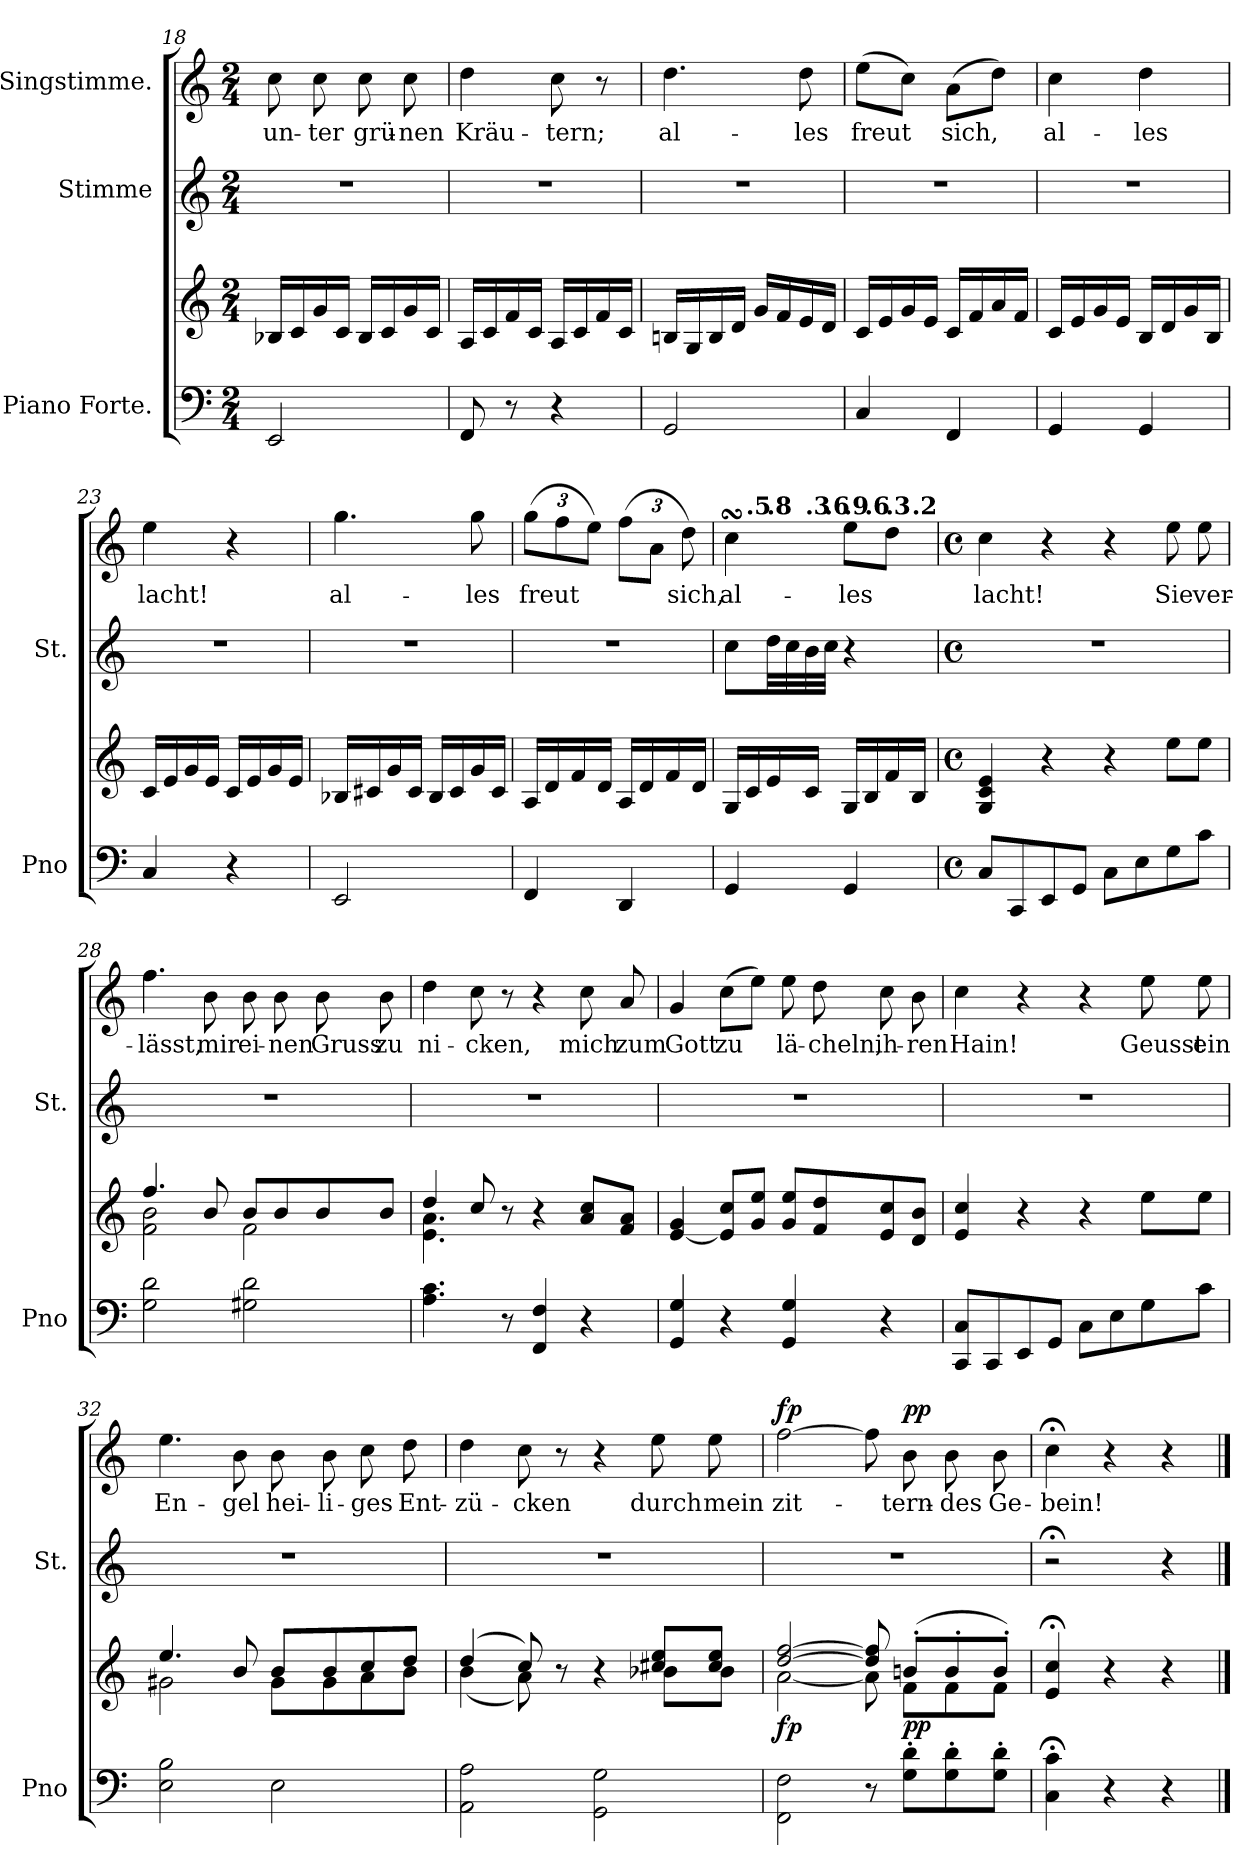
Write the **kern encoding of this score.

**kern	**kern	**dynam	**kern	**kern	**text	**dynam
*part3	*part3	*part3	*part2	*part1	*part1	*part1
*staff4	*staff3	*staff3/4	*staff2	*staff1	*staff1	*staff1
*I"Piano Forte.	*	*	*I"Stimme	*I"Singstimme.	*	*
*I'Pno	*	*	*I'St.	*	*	*
*clefF4	*clefG2	*	*clefG2	*clefG2	*	*
*k[]	*k[]	*	*k[]	*k[]	*	*
*M2/4	*M2/4	*	*M2/4	*M2/4	*	*
=18	=18	=18	=18	=18	=18	=18
!	!	!	!	!	!LO:LY:b	!
2EE/	16B-X/LL	.	2r	8cc\	un-	.
.	16c/	.	.	.	.	.
!	!	!	!	!	!LO:LY:b	!
.	16g/	.	.	8cc\	-ter	.
.	16c/JJ	.	.	.	.	.
!	!	!	!	!	!LO:LY:b	!
.	16B-/LL	.	.	8cc\	grü-	.
.	16c/	.	.	.	.	.
!	!	!	!	!	!LO:LY:b	!
.	16g/	.	.	8cc\	-nen	.
.	16c/JJ	.	.	.	.	.
!!LO:PB:g=z
=19	=19	=19	=19	=19	=19	=19
!	!	!	!	!	!LO:LY:b	!
8FF/	16A/LL	.	2r	4dd\	Kräu-	.
.	16c/	.	.	.	.	.
8r	16f/	.	.	.	.	.
.	16c/JJ	.	.	.	.	.
!	!	!	!	!	!LO:LY:b	!
4r	16A/LL	.	.	8cc\	-tern;	.
.	16c/	.	.	.	.	.
.	16f/	.	.	8r	.	.
.	16c/JJ	.	.	.	.	.
=20	=20	=20	=20	=20	=20	=20
!	!	!	!	!	!LO:LY:b	!
2GG/	16Bn/LL	.	2r	4.dd\	al-	.
.	16G/	.	.	.	.	.
.	16B/	.	.	.	.	.
.	16d/JJ	.	.	.	.	.
.	16g/LL	.	.	.	.	.
.	16f/	.	.	.	.	.
!	!	!	!	!	!LO:LY:b	!
.	16e/	.	.	8dd\	-les	.
.	16d/JJ	.	.	.	.	.
=21	=21	=21	=21	=21	=21	=21
!	!	!	!	!	!LO:LY:b	!
4C/	16c/LL	.	2r	(>8ee\L	freut	.
.	16e/	.	.	.	.	.
.	16g/	.	.	8cc\J)	.	.
.	16e/JJ	.	.	.	.	.
!	!	!	!	!	!LO:LY:b	!
4FF/	16c/LL	.	.	(>8a\L	sich,	.
.	16f/	.	.	.	.	.
.	16a/	.	.	8dd\J)	.	.
.	16f/JJ	.	.	.	.	.
=22	=22	=22	=22	=22	=22	=22
!	!	!	!	!	!LO:LY:b	!
4GG/	16c/LL	.	2r	4cc\	al-	.
.	16e/	.	.	.	.	.
.	16g/	.	.	.	.	.
.	16e/JJ	.	.	.	.	.
!	!	!	!	!	!LO:LY:b	!
4GG/	16B/LL	.	.	4dd\	-les	.
.	16d/	.	.	.	.	.
.	16g/	.	.	.	.	.
.	16B/JJ	.	.	.	.	.
=23	=23	=23	=23	=23	=23	=23
!	!	!	!	!	!LO:LY:b	!
4C/	16c/LL	.	2r	4ee\	lacht!	.
.	16e/	.	.	.	.	.
.	16g/	.	.	.	.	.
.	16e/JJ	.	.	.	.	.
4r	16c/LL	.	.	4r	.	.
.	16e/	.	.	.	.	.
.	16g/	.	.	.	.	.
.	16e/JJ	.	.	.	.	.
=24	=24	=24	=24	=24	=24	=24
!	!	!	!	!	!LO:LY:b	!
2EE/	16B-X/LL	.	2r	4.gg\	al-	.
.	16c#X/	.	.	.	.	.
.	16g/	.	.	.	.	.
.	16c#/JJ	.	.	.	.	.
.	16B-/LL	.	.	.	.	.
.	16c#/	.	.	.	.	.
!	!	!	!	!	!LO:LY:b	!
.	16g/	.	.	8gg\	-les	.
.	16c#/JJ	.	.	.	.	.
=25	=25	=25	=25	=25	=25	=25
*	*	*	*	*Xbrackettup	*	*
!	!	!	!	!	!LO:LY:b	!
4FF/	16A/LL	.	2r	(>12gg\L	freut	.
.	16d/	.	.	.	.	.
.	.	.	.	12ff\	.	.
.	16f/	.	.	.	.	.
.	.	.	.	12ee\J)	.	.
.	16d/JJ	.	.	.	.	.
4DD/	16A/LL	.	.	(>12ff\L	.	.
.	16d/	.	.	.	.	.
.	.	.	.	12a\J	.	.
.	16f/	.	.	.	.	.
!	!	!	!	!	!LO:LY:b	!
.	.	.	.	12dd\)	sich,	.
.	16d/JJ	.	.	.	.	.
!!LO:LB:g=z
=26	=26	=26	=26	=26	=26	=26
*	*	*	*	*MM116	*	*
!	!	!	!	!	!LO:LY:b	!
*	*	*	*	*^	*	*
*	*	*	*	*	*^	*	*
*	*	*	*	*	*	*^	*	*
*	*	*	*	*	*	*	*^	*	*
*	*	*	*	*	*	*	*	*^	*	*
*	*	*	*	*	*	*	*	*	*^	*	*
4GG/	16G/LL	.	8cc\L	4ccsSSs\	16ryy	8ryy	8.ryy	8..ryy	4ryy	8ryy	al-	.
*	*	*	*	*MM110	*	*	*	*	*	*	*	*
!	!	!	!	!	!LO:TX:a:B:t=.5	!	!	!	!	!	!	!
.	16c/	.	.	.	4..ryy	.	.	.	.	.	.	.
*	*	*	*	*MM106	*	*	*	*	*	*	*	*
!	!	!	!	!	!	!LO:TX:a:B:t=.8	!	!	!	!	!	!
.	16e/	.	32dd\LL	.	.	4.ryy	.	.	.	32ryy	.	.
*	*	*	*	*MM106	*	*	*	*	*	*	*	*
.	.	.	32cc\	.	.	.	.	.	.	4ryy	.	.
*	*	*	*	*MM104	*	*	*	*	*	*	*	*
!	!	!	!	!	!	!	!LO:TX:a:B:t=.3	!	!	!	!	!
.	16c/JJ	.	32b\	.	.	.	4ryy	.	.	.	.	.
*	*	*	*	*MM102	*	*	*	*	*	*	*	*
!	!	!	!	!	!	!	!	!LO:TX:a:B:t=.6	!	!	!	!
.	.	.	32cc\JJJ	.	.	.	.	4ryy	.	.	.	.
*	*	*	*	*MM100	*	*	*	*	*	*	*	*
!	!	!	!	!LO:TX:a:B:t=.9	!	!	!	!	!	!	!	!
!	!	!	!	!	!	!	!	!	!	!	!LO:LY:b	!
4GG/	16G/LL	.	4r	8ee\L	.	.	.	.	16ryy	.	-les	.
*	*	*	*	*MM98	*	*	*	*	*	*	*	*
!	!	!	!	!	!	!	!	!	!LO:TX:a:B:t=.6	!	!	!
.	16B/	.	.	.	.	.	.	.	8.ryy	.	.	.
*	*	*	*	*MM96	*	*	*	*	*	*	*	*
!	!	!	!	!LO:TX:a:B:t=.3	!	!	!	!	!	!	!	!
.	16f/	.	.	8dd\J	.	.	.	.	.	.	.	.
.	.	.	.	.	.	.	.	.	.	16.ryy	.	.
*	*	*	*	*MM94	*	*	*	*	*	*	*	*
!	!	!	!	!	!	!	!LO:TX:a:B:t=.2	!	!	!	!	!
.	16B/JJ	.	.	.	.	.	16ryy	.	.	.	.	.
.	.	.	.	.	.	.	.	32ryy	.	.	.	.
*	*	*	*	*v	*v	*v	*v	*v	*v	*v	*	*
=27	=27	=27	=27	=27	=27	=27
*M4/4	*M4/4	*	*M4/4	*M4/4	*	*
*met(c)	*met(c)	*	*met(c)	*met(c)	*	*
*	*	*	*	*^	*	*
*	*	*	*	*	*^	*	*
*	*	*	*	*	*	*^	*	*
*	*	*	*	*	*	*	*^	*	*
*	*	*	*	*	*	*	*	*^	*	*
*	*	*	*	*	*	*	*	*	*^	*	*
!	!	!	!	!LO:TX:a:B:t=Tempo I	!	!	!	!	!	!	!	!
!	!	!	!	!LO:TX:a:t=mo	!	!	!	!	!	!	!	!
!	!	!	!	!	!	!	!	!	!	!	!LO:LY:b	!
*	*	*	*	*v	*v	*v	*v	*v	*v	*v	*	*
8C/L	4G/ 4c/ 4e/	.	1r	4cc\	lacht!	.
8CC/	.	.	.	.	.	.
8EE/	4r	.	.	4r	.	.
8GG/J	.	.	.	.	.	.
8C\L	4r	.	.	4r	.	.
8E\	.	.	.	.	.	.
!	!	!	!	!	!LO:LY:b	!
8G\	8ee\L	.	.	8ee\	Sie	.
!	!	!	!	!	!LO:LY:b	!
8c\J	8ee\J	.	.	8ee\	ver-	.
=28	=28	=28	=28	=28	=28	=28
*	*^	*	*	*	*	*
!	!	!	!	!	!	!LO:LY:b	!
2G\ 2d\	4.ff/	2f\ 2b\	.	1r	4.ff\	-lässt,	.
!	!	!	!	!	!	!LO:LY:b	!
.	8b/	.	.	.	8b\	mir	.
!	!	!	!	!	!	!LO:LY:b	!
2G#X\ 2d\	8b/L	2f\	.	.	8b\	ei-	.
!	!	!	!	!	!	!LO:LY:b	!
.	8b/	.	.	.	8b\	-nen	.
!	!	!	!	!	!	!LO:LY:b	!
.	8b/	.	.	.	8b\	Gruss	.
!	!	!	!	!	!	!LO:LY:b	!
.	8b/J	.	.	.	8b\	zu	.
=29	=29	=29	=29	=29	=29	=29	=29
!	!	!	!	!	!	!LO:LY:b	!
4.A\ 4.c\	4dd/	4.e\ 4.a\	.	1r	4dd\	ni-	.
!	!	!	!	!	!	!LO:LY:b	!
.	8cc/	.	.	.	8cc\	-cken,	.
8r	8r	2ryy	.	.	8r	.	.
4FF/ 4F/	4r	.	.	.	4r	.	.
!	!	!	!	!	!	!LO:LY:b	!
4r	8a/ 8cc/L	.	.	.	8cc\	mich	.
!	!	!	!	!	!	!LO:LY:b	!
.	8f/ 8a/J	8ryy	.	.	8a/	zum	.
=30	=30	=30	=30	=30	=30	=30	=30
!	!	!	!	!	!	!LO:LY:b	!
*	*v	*v	*	*	*	*	*
4GG/ 4G/	[4e/ 4g/	.	1r	4g/	Gott	.
!	!	!	!	!	!LO:LY:b	!
4r	8e/] 8cc/L	.	.	(>8cc\L	zu	.
.	8g/ 8ee/J	.	.	8ee\J)	.	.
!	!	!	!	!	!LO:LY:b	!
4GG/ 4G/	8g/ 8ee/L	.	.	8ee\	lä-	.
!	!	!	!	!	!LO:LY:b	!
.	8f/ 8dd/	.	.	8dd\	-cheln,	.
!	!	!	!	!	!LO:LY:b	!
4r	8e/ 8cc/	.	.	8cc\	ih-	.
!	!	!	!	!	!LO:LY:b	!
.	8d/ 8b/J	.	.	8b\	-ren	.
!!LO:LB:g=z
=31	=31	=31	=31	=31	=31	=31
!	!	!	!	!	!LO:LY:b	!
8CC/ 8C/L	4e/ 4cc/	.	1r	4cc\	Hain!	.
8CC/	.	.	.	.	.	.
8EE/	4r	.	.	4r	.	.
8GG/J	.	.	.	.	.	.
8C\L	4r	.	.	4r	.	.
8E\	.	.	.	.	.	.
!	!	!	!	!	!LO:LY:b	!
8G\	8ee\L	.	.	8ee\	Geusst	.
!	!	!	!	!	!LO:LY:b	!
8c\J	8ee\J	.	.	8ee\	ein	.
=32	=32	=32	=32	=32	=32	=32
*	*^	*	*	*	*	*
!	!	!	!	!	!	!LO:LY:b	!
2E\ 2B\	4.ee/	2g#X\	.	1r	4.ee\	En-	.
!	!	!	!	!	!	!LO:LY:b	!
.	8b/	.	.	.	8b\	-gel	.
!	!	!	!	!	!	!LO:LY:b	!
2E\	8b/L	8g#\L	.	.	8b\	hei-	.
!	!	!	!	!	!	!LO:LY:b	!
.	8b/	8g#\	.	.	8b\	-li-	.
!	!	!	!	!	!	!LO:LY:b	!
.	8cc/	8a\	.	.	8cc\	-ges	.
!	!	!	!	!	!	!LO:LY:b	!
.	8dd/J	8b\J	.	.	8dd\	Ent-	.
=33	=33	=33	=33	=33	=33	=33	=33
!	!	!	!	!	!	!LO:LY:b	!
2AA\ 2A\	(>4dd/	(<4b\	.	1r	4dd\	-zü-	.
!	!	!	!	!	!	!LO:LY:b	!
.	8cc/)	8a\)	.	.	8cc\	-cken	.
.	8r	4.ryy	.	.	8r	.	.
2GG\ 2G\	4r	.	.	.	4r	.	.
!	!	!	!	!	!	!LO:LY:b	!
.	8cc#X/ 8ee/L	8b-X\L	.	.	8ee\	durch	.
!	!	!	!	!	!	!LO:LY:b	!
.	8cc#/ 8ee/J	8b-\J	.	.	8ee\	mein	.
=34	=34	=34	=34	=34	=34	=34	=34
!	!	!	!LO:DY:b	!	!	!LO:LY:b	!LO:DY:b
2FF\ 2F\	[2dd/ [2ff/	[2a\	fp	1r	[2ff\	zit-	fp
8r	8dd/] 8ff/]	8a\]	.	.	8ff\]	.	.
!	!	!	!LO:DY:b	!	!	!LO:LY:b	!LO:DY:b
8G\' 8d\'L	(>8bn'/L	8f\L	pp	.	8b\	-tern-	pp
!	!	!	!	!	!	!LO:LY:b	!
8G\' 8d\'	8b'/	8f\	.	.	8b\	-des	.
!	!	!	!	!	!	!LO:LY:b	!
8G\' 8d\'J	8b'/J)	8f\J	.	.	8b\	Ge-	.
=35	=35	=35	=35	=35	=35	=35	=35
!	!	!	!	!	!	!LO:LY:b	!
*	*v	*v	*	*	*	*	*
4C\;< 4c\;<	4e/;< 4cc/;<	.	2r;<	4cc;<\	-bein!	.
4r	4r	.	.	4r	.	.
4r	4r	.	4r	4r	.	.
==	==	==	==	==	==	==
*-	*-	*-	*-	*-	*-	*-
